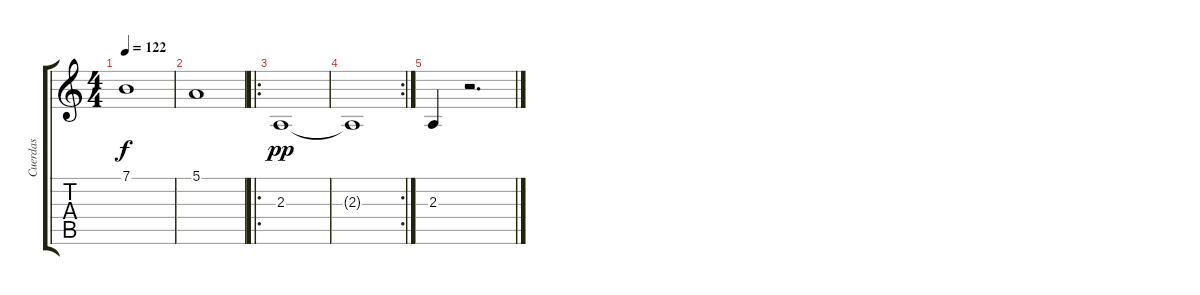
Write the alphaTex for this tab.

\track ("Cuerdas" "Cuerdas") {instrument drawbarorgan}
\staff {score tabs}
\tuning (E4 B3 G3 D3 A2 E2) {hide}
\ts (4 4)
\tempo 122
\clef g2
\ks c
7.1.1{dy f} |
5.1.1 |
\ro
2.3.1{dy pp} |
\rc 2
2.3{t}.1 |
2.3.4 r.2{d}
